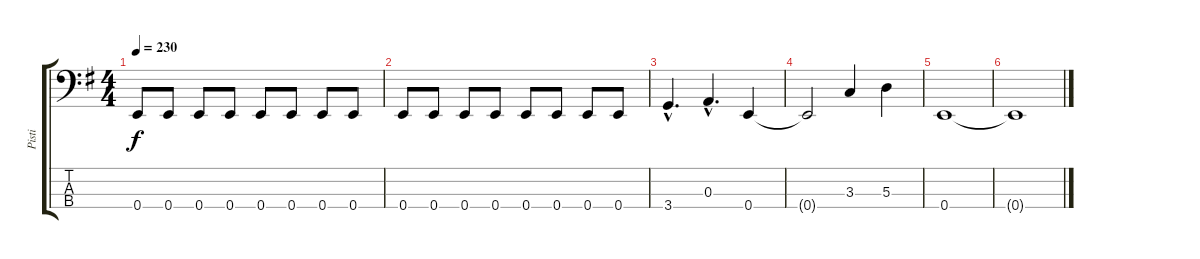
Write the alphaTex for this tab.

\track ("Pisti" "Pisti") {instrument electricbassfinger}
\staff {score tabs}
\tuning (G2 D2 A1 E1) {hide}
\ts (4 4)
\tempo 230
\clef f4
\ks eminor
0.4.8{dy f} 0.4.8 0.4.8 0.4.8 0.4.8 0.4.8 0.4.8 0.4.8 |
0.4.8 0.4.8 0.4.8 0.4.8 0.4.8 0.4.8 0.4.8 0.4.8 |
3.4{hac}.4{d} 0.3{hac}.4{d} 0.4.4 |
0.4{t}.2 3.3.4 5.3.4 |
0.4.1 |
0.4{t}.1
